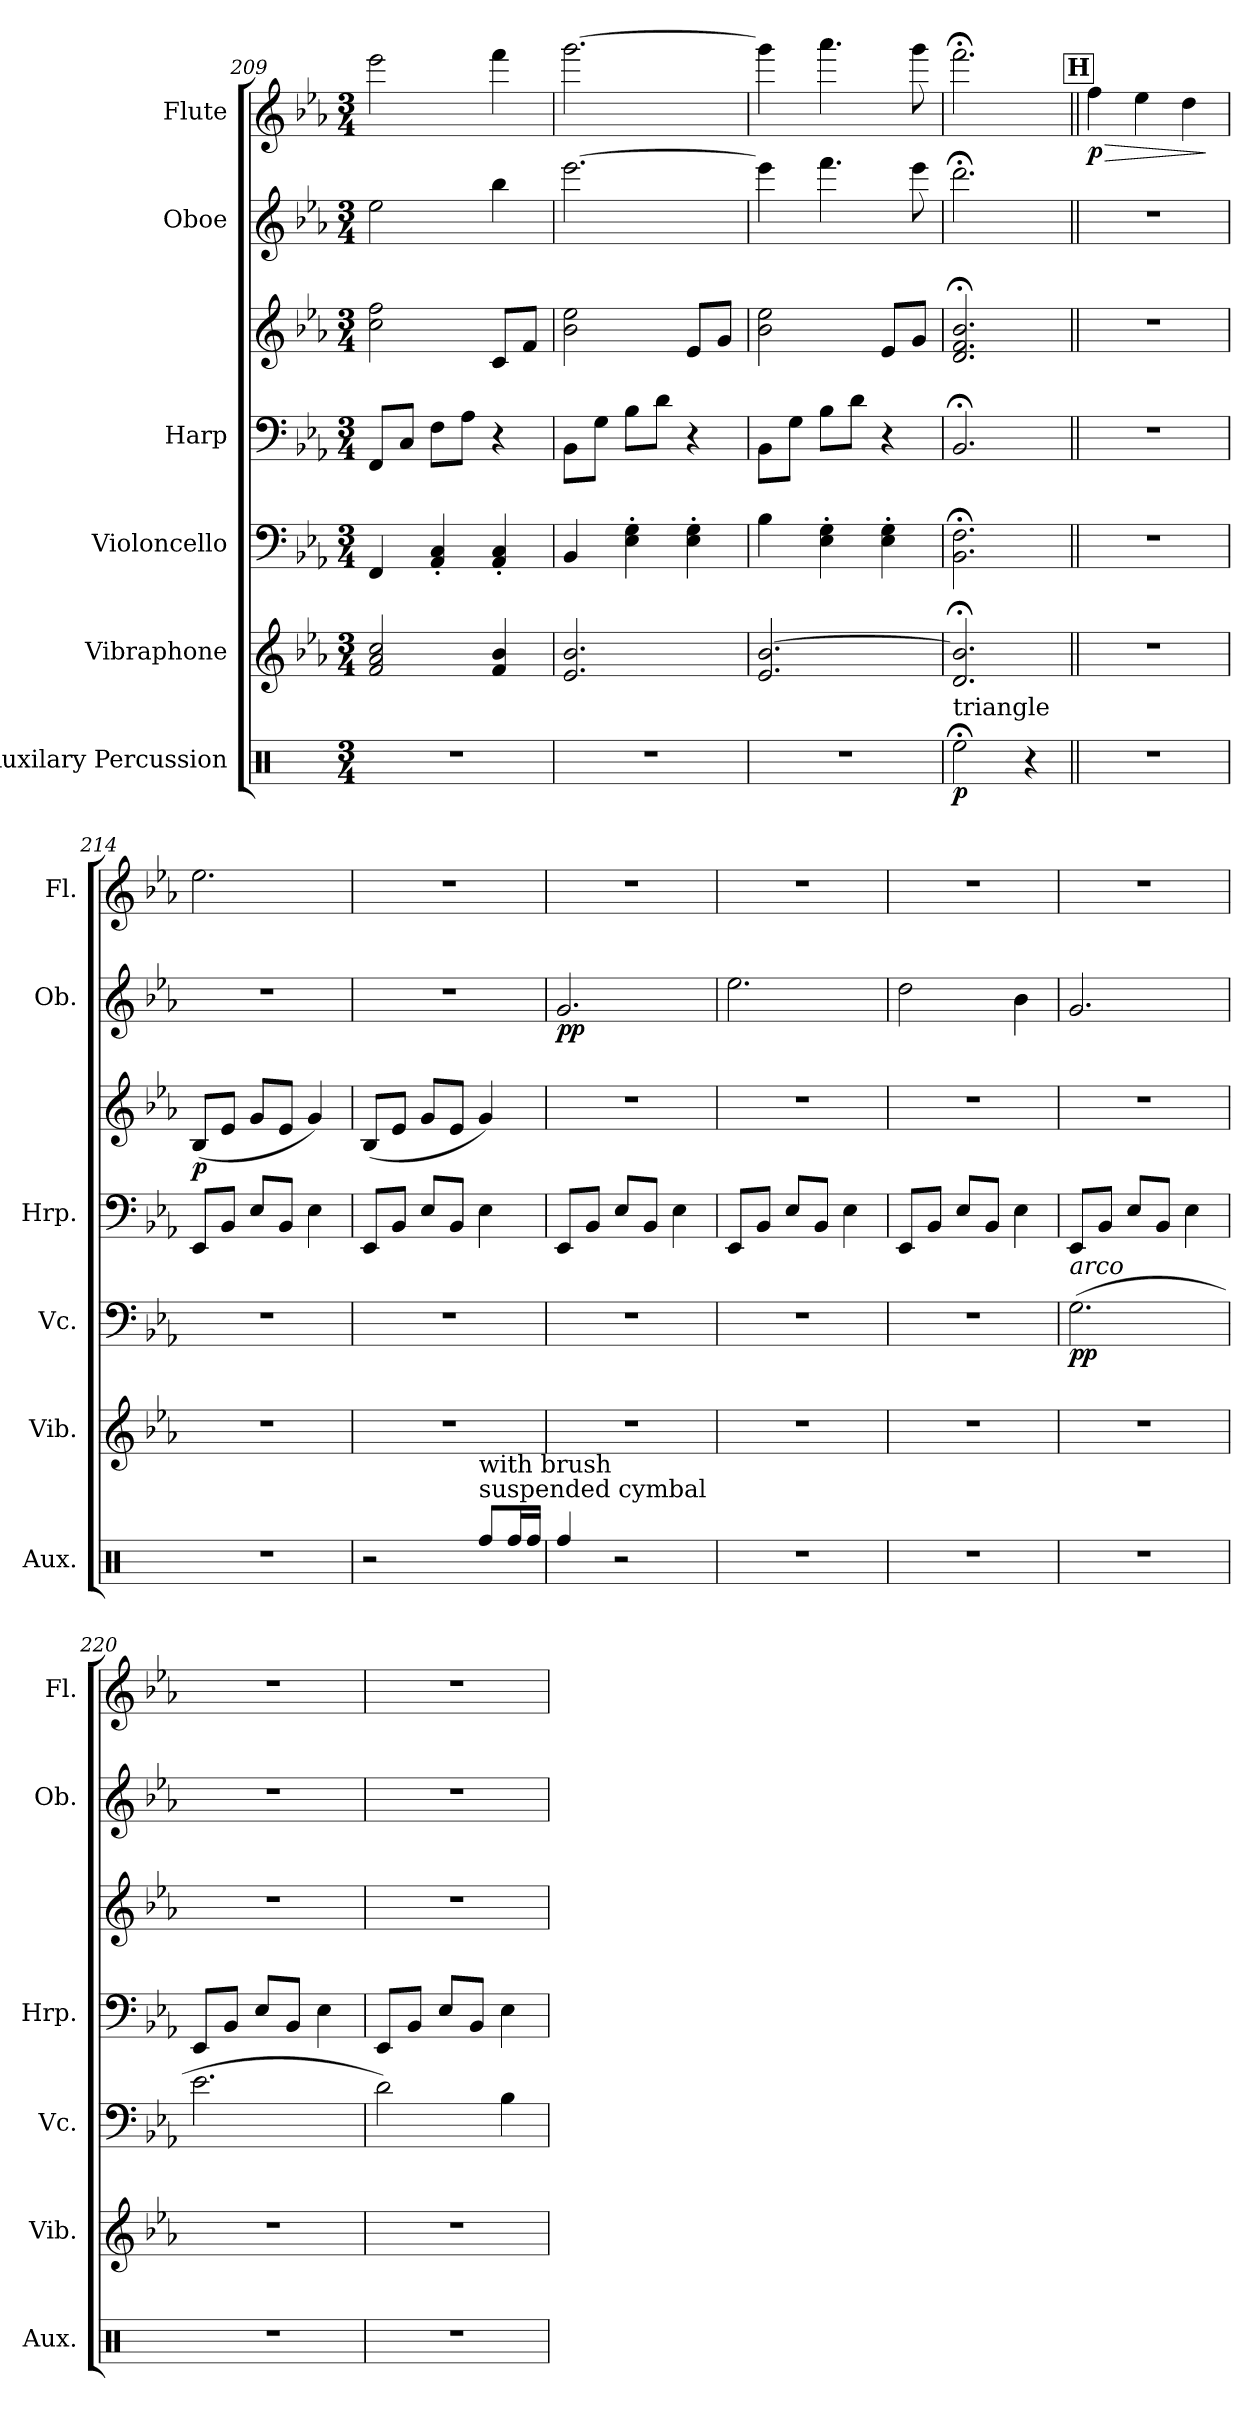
**kern	**dynam	**kern	**kern	**dynam	**kern	**kern	**dynam	**kern	**dynam	**kern	**dynam
*part6	*part6	*part5	*part4	*part4	*part3	*part3	*part3	*part2	*part2	*part1	*part1
*staff7	*staff7	*staff6	*staff5	*staff5	*staff4	*staff3	*staff3/4	*staff2	*staff2	*staff1	*staff1
*I"Auxilary Percussion	*	*I"Vibraphone	*I"Violoncello	*	*I"Harp	*	*	*I"Oboe	*	*I"Flute	*
*I'Aux.	*	*I'Vib.	*I'Vc.	*	*I'Hrp.	*	*	*I'Ob.	*	*I'Fl.	*
*clefX	*	*clefG2	*clefF4	*	*clefF4	*clefG2	*	*clefG2	*	*clefG2	*
*k[]	*	*k[b-e-a-]	*k[b-e-a-]	*	*k[b-e-a-]	*k[b-e-a-]	*	*k[b-e-a-]	*	*k[b-e-a-]	*
*M3/4	*	*M3/4	*M3/4	*	*M3/4	*M3/4	*	*M3/4	*	*M3/4	*
=209	=209	=209	=209	=209	=209	=209	=209	=209	=209	=209	=209
2.r	.	2f/ 2a-/ 2cc/	4FF/	.	8FF/L	2cc\ 2ff\	.	2ee-\	.	2eee-\	.
.	.	.	.	.	8C/J	.	.	.	.	.	.
.	.	.	4AA-/' 4C/'	.	8F\L	.	.	.	.	.	.
.	.	.	.	.	8A-\J	.	.	.	.	.	.
.	.	4f/ 4b-/	4AA-/' 4C/'	.	4r	8c/L	.	4bb-\	.	4fff\	.
.	.	.	.	.	.	8f/J	.	.	.	.	.
=210	=210	=210	=210	=210	=210	=210	=210	=210	=210	=210	=210
2.r	.	2.e-/ 2.b-/	4BB-/	.	8BB-\L	2b-\ 2ee-\	.	[2.eee-\	.	[2.ggg\	.
.	.	.	.	.	8G\J	.	.	.	.	.	.
.	.	.	4E-\' 4G\'	.	8B-\L	.	.	.	.	.	.
.	.	.	.	.	8d\J	.	.	.	.	.	.
.	.	.	4E-\' 4G\'	.	4r	8e-/L	.	.	.	.	.
.	.	.	.	.	.	8g/J	.	.	.	.	.
!!LO:PB:g=z
=211	=211	=211	=211	=211	=211	=211	=211	=211	=211	=211	=211
2.r	.	2.e-/ [2.b-/	4B-\	.	8BB-\L	2b-\ 2ee-\	.	4eee-\]	.	4ggg\]	.
.	.	.	.	.	8G\J	.	.	.	.	.	.
.	.	.	4E-\' 4G\'	.	8B-\L	.	.	4.fff\	.	4.aaa-\	.
.	.	.	.	.	8d\J	.	.	.	.	.	.
.	.	.	4E-\' 4G\'	.	4r	8e-/L	.	.	.	.	.
.	.	.	.	.	.	8g/J	.	8eee-\	.	8ggg\	.
=212	=212	=212	=212	=212	=212	=212	=212	=212	=212	=212	=212
*	*	*	*	*	*	*	*	*	*	*MM80	*
!LO:TX:a:t=triangle	!	!	!	!	!	!	!	!	!	!	!
!	!LO:DY:b	!	!	!	!	!	!	!	!	!	!
2Ree;<\	p	2.d/;< 2.b-/];<	2.BB-\;< 2.F\;<	.	2.BB-;</	2.d/;< 2.f/;< 2.b-/;<	.	2.ddd;<\	.	2.fff;<\	.
4r	.	.	.	.	.	.	.	.	.	.	.
!!LO:REH:place=s1:a:B:fs=14:t=H
=213||	=213||	=213||	=213||	=213||	=213||	=213||	=213||	=213||	=213||	=213||	=213||
!	!	!	!	!	!	!	!	!	!	!	!LO:HP:b
!	!	!	!	!	!	!	!	!	!	!	!LO:DY:n=1:b
2.r	.	2.r	2.r	.	2.r	2.r	.	2.r	.	4ff\	> p
.	.	.	.	.	.	.	.	.	.	4ee-\	.
.	.	.	.	.	.	.	.	.	.	4dd\	.
.	.	.	.	.	.	.	.	.	.	.	]
=214	=214	=214	=214	=214	=214	=214	=214	=214	=214	=214	=214
!	!	!	!	!	!	!	!LO:DY:b	!	!	!	!
2.r	.	2.r	2.r	.	8EE-/L	(8B-/L	p	2.r	.	2.ee-\	.
.	.	.	.	.	8BB-/J	8e-/J	.	.	.	.	.
.	.	.	.	.	8E-/L	8g/L	.	.	.	.	.
.	.	.	.	.	8BB-/J	8e-/J	.	.	.	.	.
.	.	.	.	.	4E-\	4g/)	.	.	.	.	.
=215	=215	=215	=215	=215	=215	=215	=215	=215	=215	=215	=215
2r	.	2.r	2.r	.	8EE-/L	(8B-/L	.	2.r	.	2.r	.
.	.	.	.	.	8BB-/J	8e-/J	.	.	.	.	.
.	.	.	.	.	8E-/L	8g/L	.	.	.	.	.
.	.	.	.	.	8BB-/J	8e-/J	.	.	.	.	.
!LO:TX:a:t=suspended cymbal	!	!	!	!	!	!	!	!	!	!	!
!LO:TX:a:t=with brush	!	!	!	!	!	!	!	!	!	!	!
8Rff/L	.	.	.	.	4E-\	4g/)	.	.	.	.	.
16Rff/L	.	.	.	.	.	.	.	.	.	.	.
16Rff/JJ	.	.	.	.	.	.	.	.	.	.	.
=216	=216	=216	=216	=216	=216	=216	=216	=216	=216	=216	=216
!	!	!	!	!	!	!	!	!	!LO:DY:b	!	!
4Rff/	.	2.r	2.r	.	8EE-/L	2.r	.	2.g/	pp	2.r	.
.	.	.	.	.	8BB-/J	.	.	.	.	.	.
2r	.	.	.	.	8E-/L	.	.	.	.	.	.
.	.	.	.	.	8BB-/J	.	.	.	.	.	.
.	.	.	.	.	4E-\	.	.	.	.	.	.
=217	=217	=217	=217	=217	=217	=217	=217	=217	=217	=217	=217
2.r	.	2.r	2.r	.	8EE-/L	2.r	.	2.ee-\	.	2.r	.
.	.	.	.	.	8BB-/J	.	.	.	.	.	.
.	.	.	.	.	8E-/L	.	.	.	.	.	.
.	.	.	.	.	8BB-/J	.	.	.	.	.	.
.	.	.	.	.	4E-\	.	.	.	.	.	.
!!LO:PB:g=z
=218	=218	=218	=218	=218	=218	=218	=218	=218	=218	=218	=218
2.r	.	2.r	2.r	.	8EE-/L	2.r	.	2dd\	.	2.r	.
.	.	.	.	.	8BB-/J	.	.	.	.	.	.
.	.	.	.	.	8E-/L	.	.	.	.	.	.
.	.	.	.	.	8BB-/J	.	.	.	.	.	.
.	.	.	.	.	4E-\	.	.	4b-\	.	.	.
=219	=219	=219	=219	=219	=219	=219	=219	=219	=219	=219	=219
!	!	!	!LO:TX:a:i:t=arco	!	!	!	!	!	!	!	!
!	!	!	!	!LO:DY:b	!	!	!	!	!	!	!
2.r	.	2.r	(2.G\	pp	8EE-/L	2.r	.	2.g/	.	2.r	.
.	.	.	.	.	8BB-/J	.	.	.	.	.	.
.	.	.	.	.	8E-/L	.	.	.	.	.	.
.	.	.	.	.	8BB-/J	.	.	.	.	.	.
.	.	.	.	.	4E-\	.	.	.	.	.	.
=220	=220	=220	=220	=220	=220	=220	=220	=220	=220	=220	=220
2.r	.	2.r	2.e-\	.	8EE-/L	2.r	.	2.r	.	2.r	.
.	.	.	.	.	8BB-/J	.	.	.	.	.	.
.	.	.	.	.	8E-/L	.	.	.	.	.	.
.	.	.	.	.	8BB-/J	.	.	.	.	.	.
.	.	.	.	.	4E-\	.	.	.	.	.	.
=221	=221	=221	=221	=221	=221	=221	=221	=221	=221	=221	=221
2.r	.	2.r	2d\)	.	8EE-/L	2.r	.	2.r	.	2.r	.
.	.	.	.	.	8BB-/J	.	.	.	.	.	.
.	.	.	.	.	8E-/L	.	.	.	.	.	.
.	.	.	.	.	8BB-/J	.	.	.	.	.	.
.	.	.	4B-\	.	4E-\	.	.	.	.	.	.
=	=	=	=	=	=	=	=	=	=	=	=
*-	*-	*-	*-	*-	*-	*-	*-	*-	*-	*-	*-
